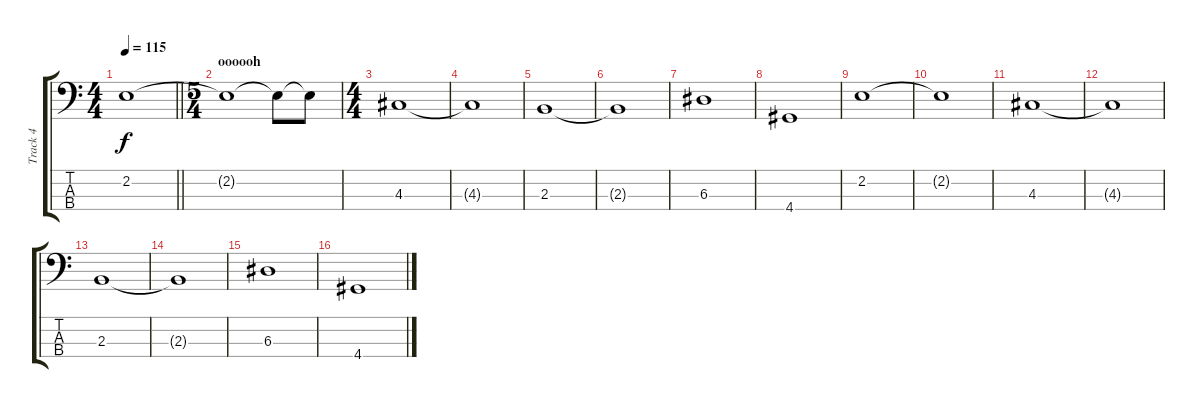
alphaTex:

\track ("Track 4" "Track 4") {instrument electricbassfinger}
\staff {score tabs}
\tuning (G2 D2 A1 E1) {hide}
\ts (4 4)
\tempo 115
\clef f4
\barLineRight lightlight
\ks c
2.2.1{dy f} |
\ts (5 4)
\section ("" "oooooh")
2.2{t}.1 2.2{t}.8 2.2{t}.8 |
\ts (4 4)
4.3.1 |
4.3{t}.1 |
2.3.1 |
2.3{t}.1 |
6.3.1 |
4.4.1 |
2.2.1 |
2.2{t}.1 |
4.3.1 |
4.3{t}.1 |
2.3.1 |
2.3{t}.1 |
6.3.1 |
4.4.1
